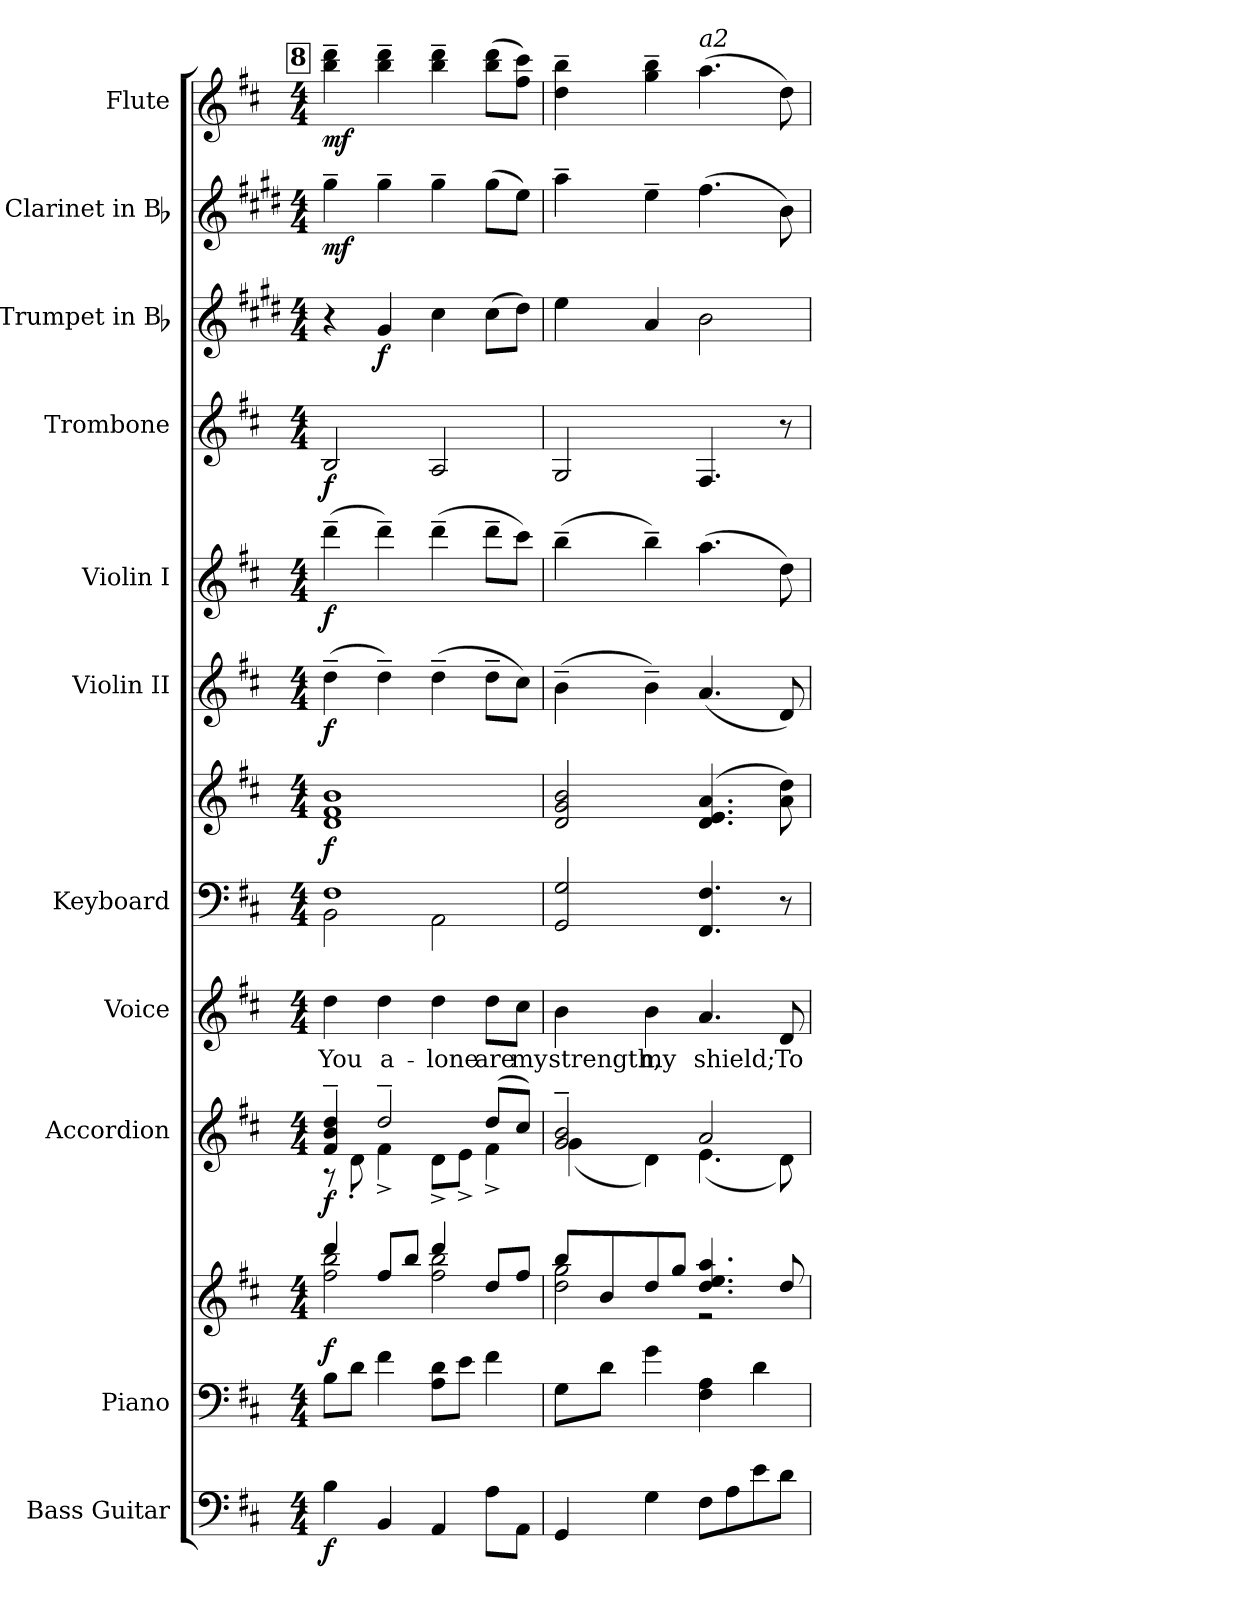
**kern	**dynam	**kern	**kern	**dynam	**kern	**dynam	**kern	**text	**kern	**kern	**dynam	**kern	**dynam	**kern	**dynam	**kern	**dynam	**kern	**dynam	**kern	**dynam	**kern	**dynam
*part11	*part11	*part10	*part10	*part10	*part9	*part9	*part8	*part8	*part7	*part7	*part7	*part6	*part6	*part5	*part5	*part4	*part4	*part3	*part3	*part2	*part2	*part1	*part1
*staff13	*staff13	*staff12	*staff11	*staff11/12	*staff10	*staff10	*staff9	*staff9	*staff8	*staff7	*staff7/8	*staff6	*staff6	*staff5	*staff5	*staff4	*staff4	*staff3	*staff3	*staff2	*staff2	*staff1	*staff1
*I"Bass Guitar	*	*I"Piano	*	*	*I"Accordion	*	*I"Voice	*	*I"Keyboard	*	*	*I"Violin II	*	*I"Violin I	*	*I"Trombone	*	*I"Trumpet in Bb	*	*I"Clarinet in Bb	*	*I"Flute	*
*I'Bass	*	*I'Pno.	*	*	*I'Accord.	*	*I'Voice	*	*I'Kbd.	*	*	*I'Vln. II	*	*I'Vln. I	*	*I'Tbn.	*	*I'Tpt.	*	*I'Cl.	*	*I'Fl.	*
!!LO:PB:g=z
*clefF4	*	*clefF4	*clefG2	*	*clefG2	*	*clefG2	*	*clefF4	*clefG2	*	*clefG2	*	*clefG2	*	*clefG2	*	*clefG2	*	*clefG2	*	*clefG2	*
*ITrd7c12	*	*	*	*	*	*	*	*	*	*	*	*	*	*	*	*ITrd8c14	*	*ITrd1c2	*	*ITrd1c2	*	*	*
*k[f#c#]	*	*k[f#c#]	*k[f#c#]	*	*k[f#c#]	*	*k[f#c#]	*	*k[f#c#]	*k[f#c#]	*	*k[f#c#]	*	*k[f#c#]	*	*k[f#c#]	*	*k[f#c#]	*	*k[f#c#]	*	*k[f#c#]	*
*b:	*	*b:	*b:	*	*b:	*	*b:	*	*b:	*b:	*	*b:	*	*b:	*	*b:	*	*b:	*	*b:	*	*b:	*
*M4/4	*	*M4/4	*M4/4	*	*M4/4	*	*M4/4	*	*M4/4	*M4/4	*	*M4/4	*	*M4/4	*	*M4/4	*	*M4/4	*	*M4/4	*	*M4/4	*
!!LO:REH:place=s1:color=#000000:enc=box:fs=7.5273:t=8
=35	=35	=35	=35	=35	=35	=35	=35	=35	=35	=35	=35	=35	=35	=35	=35	=35	=35	=35	=35	=35	=35	=35	=35
*	*	*	*^	*	*^	*	*	*	*	*	*	*	*	*	*	*	*	*	*	*	*	*	*
!	!	!	!	!	!	!	!	!	!	!LO:LY:b:color=#000000	!	!	!	!	!	!	!	!	!	!	!	!	!	!	!
*	*	*	*	*	*	*	*	*	*	*	*^	*	*	*	*	*	*	*	*	*	*	*	*	*	*
4BBi\	f	8Bi\L	4dddi/	2ff#i\ 2bbi	f	4f#i/~ 4bi~ 4ddi~	8r	f	4ddi\	You	1F#i	2BBi\	1di 1f#i 1bi	f	(4dd~i\	f	(4ddd~i\	f	2BBi/	f	4r	.	4ff#~i\	mf	4bbi\~ 4dddi~	mf
.	.	8di\J	.	.	.	.	8d'i\	.	.	.	.	.	.	.	.	.	.	.	.	.	.	.	.	.	.	.
!	!	!	!	!	!	!	!	!	!	!LO:LY:b:color=#000000	!	!	!	!	!	!	!	!	!	!	!	!	!	!	!	!
4BBBi/	.	4f#i\	8ff#i/L	.	.	2dd~i/	4f#^i\	.	4ddi\	a-	.	.	.	.	4dd~i\)	.	4ddd~i\)	.	.	.	4f#i/	f	4ff#~i\	.	4bbi\~ 4dddi~	.
.	.	.	8bbi/J	.	.	.	.	.	.	.	.	.	.	.	.	.	.	.	.	.	.	.	.	.	.	.
!	!	!	!	!	!	!	!	!	!	!LO:LY:b:color=#000000	!	!	!	!	!	!	!	!	!	!	!	!	!	!	!	!
4AAAi/	.	8Ai\ 8diL	4dddi/	2ff#i\ 2bbi	.	.	8d^i\L	.	4ddi\	-lone	.	2AAi\	.	.	(4dd~i\	.	(4ddd~i\	.	2AAi/	.	4bi\	.	4ff#~i\	.	4bbi\~ 4dddi~	.
.	.	8ei\J	.	.	.	.	8e^i\J	.	.	.	.	.	.	.	.	.	.	.	.	.	.	.	.	.	.	.
!	!	!	!	!	!	!	!	!	!	!LO:LY:b:color=#000000	!	!	!	!	!	!	!	!	!	!	!	!	!	!	!	!
8AAi\L	.	4f#i\	8ddi/L	.	.	(8ddi/L	4f#^i\	.	8ddi\L	are	.	.	.	.	8dd~i\L	.	8ddd~i\L	.	.	.	(8bi\L	.	(8ff#i\L	.	(8bbi\ 8dddiL	.
!	!	!	!	!	!	!	!	!	!	!LO:LY:b:color=#000000	!	!	!	!	!	!	!	!	!	!	!	!	!	!	!	!
8AAAi\J	.	.	8ff#i/J	.	.	8cc#i/J)	.	.	8cc#i\J	my	.	.	.	.	8cc#i\J)	.	8ccc#i\J)	.	.	.	8cc#i\J)	.	8ddi\J)	.	8ff#i\ 8ccc#iJ)	.
*	*	*	*	*	*	*	*	*	*	*	*v	*v	*	*	*	*	*	*	*	*	*	*	*	*	*	*
=36	=36	=36	=36	=36	=36	=36	=36	=36	=36	=36	=36	=36	=36	=36	=36	=36	=36	=36	=36	=36	=36	=36	=36	=36	=36
!	!	!	!	!	!	!	!	!	!	!LO:LY:b:color=#000000	!	!	!	!	!	!	!	!	!	!	!	!	!	!	!
4GGGi/	.	8Gi\L	8bbi/L	2ddi\ 2ggi	.	2gi/~ 2bi~	(4gi\	.	4bi\	strength,	2GGi/ 2Gi	2di/ 2gi 2bi	.	(4b~i\	.	(4bb~i\	.	2GGi/	.	4ddi\	.	4gg~i\	.	4ddi\~ 4bbi~	.
.	.	8di\J	8bi/	.	.	.	.	.	.	.	.	.	.	.	.	.	.	.	.	.	.	.	.	.	.
!	!	!	!	!	!	!	!	!	!	!LO:LY:b:color=#000000	!	!	!	!	!	!	!	!	!	!	!	!	!	!	!
4GGi\	.	4gi\	8ddi/	.	.	.	4di\)	.	4bi\	my	.	.	.	4b~i\)	.	4bb~i\)	.	.	.	4gi/	.	4dd~i\	.	4ggi\~ 4bbi~	.
.	.	.	8ggi/J	.	.	.	.	.	.	.	.	.	.	.	.	.	.	.	.	.	.	.	.	.	.
!	!	!	!	!	!	!	!	!	!	!	!	!	!	!	!	!	!	!	!	!	!	!	!	!LO:TX:a:i:t=a2	!
!	!	!	!	!	!	!	!	!	!	!LO:LY:b:color=#000000	!	!	!	!	!	!	!	!	!	!	!	!	!	!	!
8FF#i\L	.	4F#i\ 4Ai	4.ddi/ 4.eei 4.aai	2r	.	2ai/	(4.ei\	.	4.ai/	shield;	4.FF#i/ 4.F#i	(4.di/ 4.ei 4.ai	.	(4.ai/	.	(4.aai\	.	4.FF#i/	.	2ai\	.	(4.eei\	.	(4.aai\	.
8AAi\	.	.	.	.	.	.	.	.	.	.	.	.	.	.	.	.	.	.	.	.	.	.	.	.	.
8Ei\	.	4di\	.	.	.	.	.	.	.	.	.	.	.	.	.	.	.	.	.	.	.	.	.	.	.
!	!	!	!	!	!	!	!	!	!	!LO:LY:b:color=#000000	!	!	!	!	!	!	!	!	!	!	!	!	!	!	!
8Di\J	.	.	8ddi/	.	.	.	8di\)	.	8di/	To	8r	8ai\ 8ddi)	.	8di/)	.	8ddi\)	.	8r	.	.	.	8ai\)	.	8ddi\)	.
*	*	*	*v	*v	*	*	*	*	*	*	*	*	*	*	*	*	*	*	*	*	*	*	*	*	*
*	*	*	*	*	*v	*v	*	*	*	*	*	*	*	*	*	*	*	*	*	*	*	*	*	*
=	=	=	=	=	=	=	=	=	=	=	=	=	=	=	=	=	=	=	=	=	=	=	=
*-	*-	*-	*-	*-	*-	*-	*-	*-	*-	*-	*-	*-	*-	*-	*-	*-	*-	*-	*-	*-	*-	*-	*-
